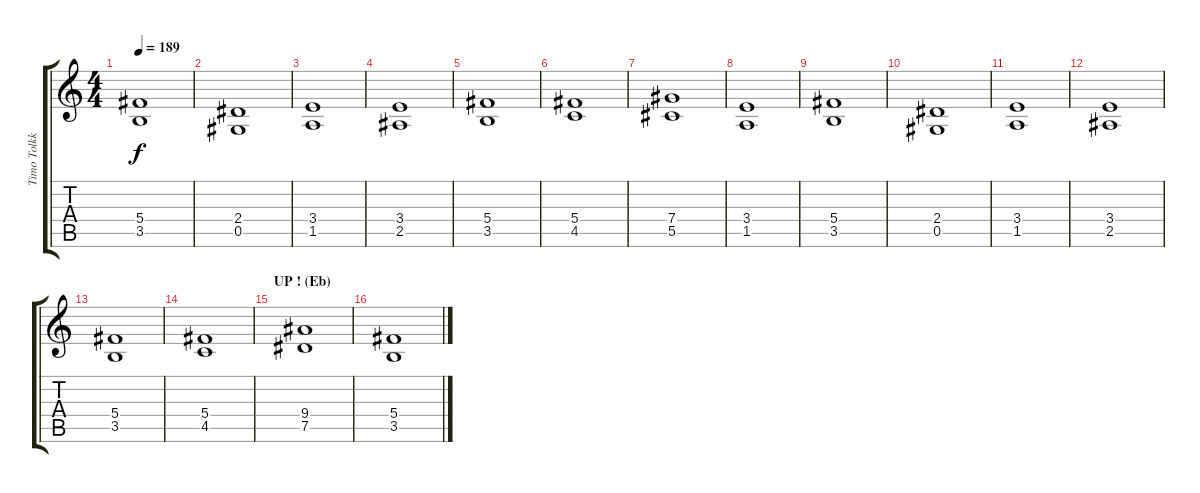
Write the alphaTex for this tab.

\track ("Timo Tolkki" "Timo Tolkk") {instrument distortionguitar}
\staff {score tabs}
\tuning (Eb4 Bb3 Gb3 Db3 Ab2 Eb2) {hide}
\ts (4 4)
\tempo 189
\clef g2
\ks c
(5.4 3.5).1{dy f} |
(2.4 0.5).1 |
(3.4 1.5).1 |
(3.4 2.5).1 |
(5.4 3.5).1 |
(5.4 4.5).1 |
(7.4 5.5).1 |
(3.4 1.5).1 |
(5.4 3.5).1 |
(2.4 0.5).1 |
(3.4 1.5).1 |
(3.4 2.5).1 |
(5.4 3.5).1 |
(5.4 4.5).1 |
\section ("" "UP ! (Eb)")
(9.4 7.5).1 |
(5.4 3.5).1
